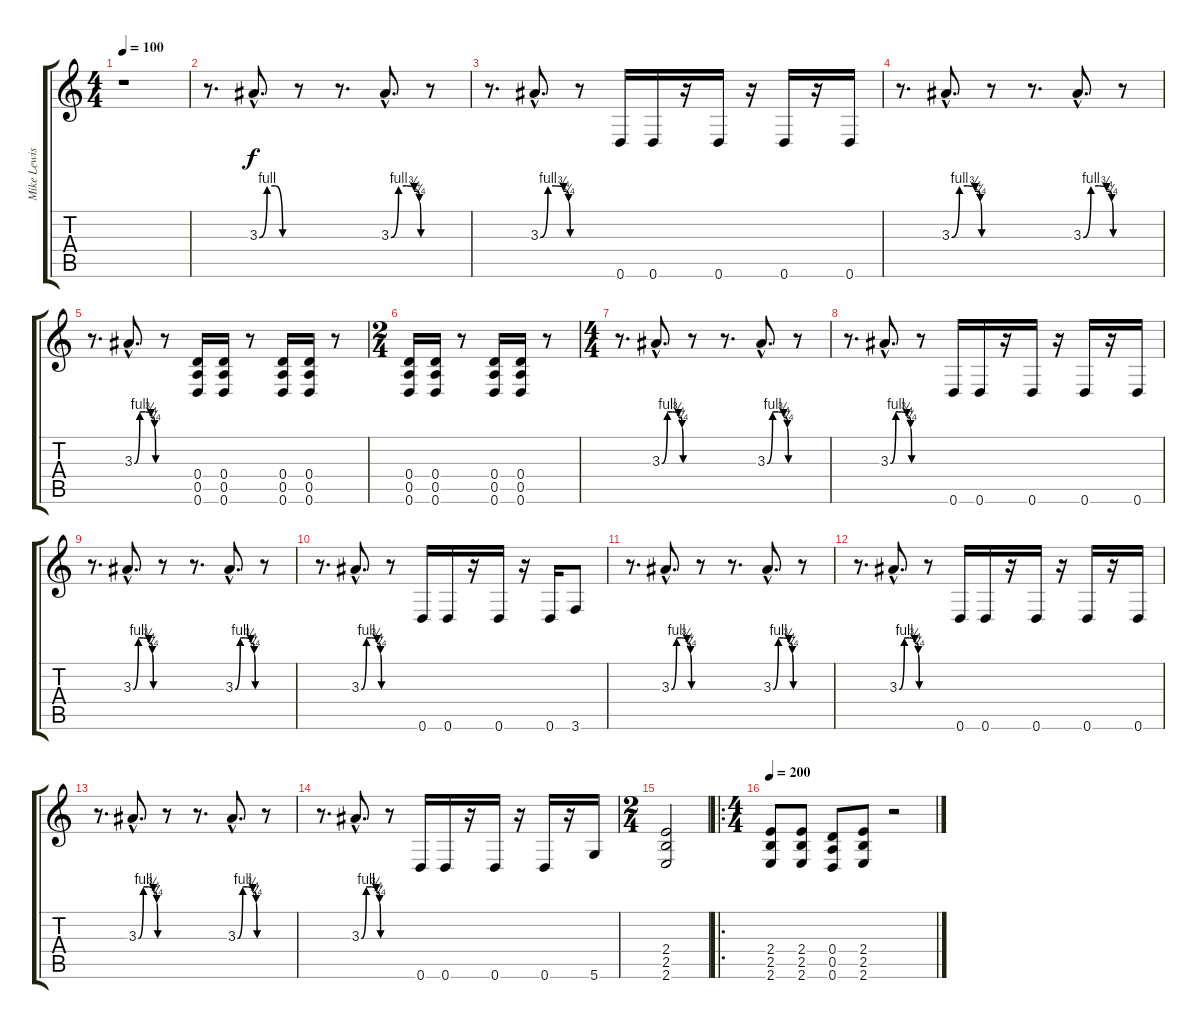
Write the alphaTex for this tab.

\track ("Mike Lewis" "Mike Lewis") {instrument distortionguitar}
\staff {score tabs}
\tuning (E4 B3 G3 D3 A2 D2) {hide}
\ts (4 4)
\tempo 100
\clef g2
\ks c
r.1{dy f instrument distortionguitar} |
r.8{d} 3.3{be (custom 0 0 15 4 30 4 45 0 60 0) hac}.8{d} r.8 r.8{d} 3.3{be (custom 0 0 15 4 30 4 45 3 51 3 55 1 58 0 60 0) hac}.8{d} r.8 |
r.8{d} 3.3{be (custom 0 0 15 4 30 4 45 3 51 3 55 1 58 0 60 0) hac}.8{d} r.8 0.6.16 0.6.16 r.16 0.6.16 r.16 0.6.16 r.16 0.6.16 |
r.8{d} 3.3{be (custom 0 0 15 4 30 4 45 3 51 3 55 1 58 0 60 0) hac}.8{d} r.8 r.8{d} 3.3{be (custom 0 0 15 4 30 4 45 3 51 3 55 1 58 0 60 0) hac}.8{d} r.8 |
r.8{d} 3.3{be (custom 0 0 15 4 30 4 45 3 51 3 55 1 58 0 60 0) hac}.8{d} r.8 (0.4 0.5 0.6).16 (0.4 0.5 0.6).16 r.8 (0.4 0.5 0.6).16 (0.4 0.5 0.6).16 r.8 |
\ts (2 4)
(0.4 0.5 0.6).16 (0.4 0.5 0.6).16 r.8 (0.4 0.5 0.6).16 (0.4 0.5 0.6).16 r.8 |
\ts (4 4)
r.8{d} 3.3{be (custom 0 0 15 4 30 4 45 3 51 3 55 1 58 0 60 0) hac}.8{d} r.8 r.8{d} 3.3{be (custom 0 0 15 4 30 4 45 3 51 3 55 1 58 0 60 0) hac}.8{d} r.8 |
r.8{d} 3.3{be (custom 0 0 15 4 30 4 45 3 51 3 55 1 58 0 60 0) hac}.8{d} r.8 0.6.16 0.6.16 r.16 0.6.16 r.16 0.6.16 r.16 0.6.16 |
r.8{d} 3.3{be (custom 0 0 15 4 30 4 45 3 51 3 55 1 58 0 60 0) hac}.8{d} r.8 r.8{d} 3.3{be (custom 0 0 15 4 30 4 45 3 51 3 55 1 58 0 60 0) hac}.8{d} r.8 |
r.8{d} 3.3{be (custom 0 0 15 4 30 4 45 3 51 3 55 1 58 0 60 0) hac}.8{d} r.8 0.6.16 0.6.16 r.16 0.6.16 r.16 0.6.16 3.6.8 |
r.8{d} 3.3{be (custom 0 0 15 4 30 4 45 3 51 3 55 1 58 0 60 0) hac}.8{d} r.8 r.8{d} 3.3{be (custom 0 0 15 4 30 4 45 3 51 3 55 1 58 0 60 0) hac}.8{d} r.8 |
r.8{d} 3.3{be (custom 0 0 15 4 30 4 45 3 51 3 55 1 58 0 60 0) hac}.8{d} r.8 0.6.16 0.6.16 r.16 0.6.16 r.16 0.6.16 r.16 0.6.16 |
r.8{d} 3.3{be (custom 0 0 15 4 30 4 45 3 51 3 55 1 58 0 60 0) hac}.8{d} r.8 r.8{d} 3.3{be (custom 0 0 15 4 30 4 45 3 51 3 55 1 58 0 60 0) hac}.8{d} r.8 |
r.8{d} 3.3{be (custom 0 0 15 4 30 4 45 3 51 3 55 1 58 0 60 0) hac}.8{d} r.8 0.6.16 0.6.16 r.16 0.6.16 r.16 0.6.16 r.16 5.6.16 |
\ts (2 4)
(2.4 2.5 2.6).2 |
\ro
\ts (4 4)
\tempo 200
(2.4 2.5 2.6).8 (2.4 2.5 2.6).8 (0.4 0.5 0.6).8 (2.4 2.5 2.6).8 r.2
